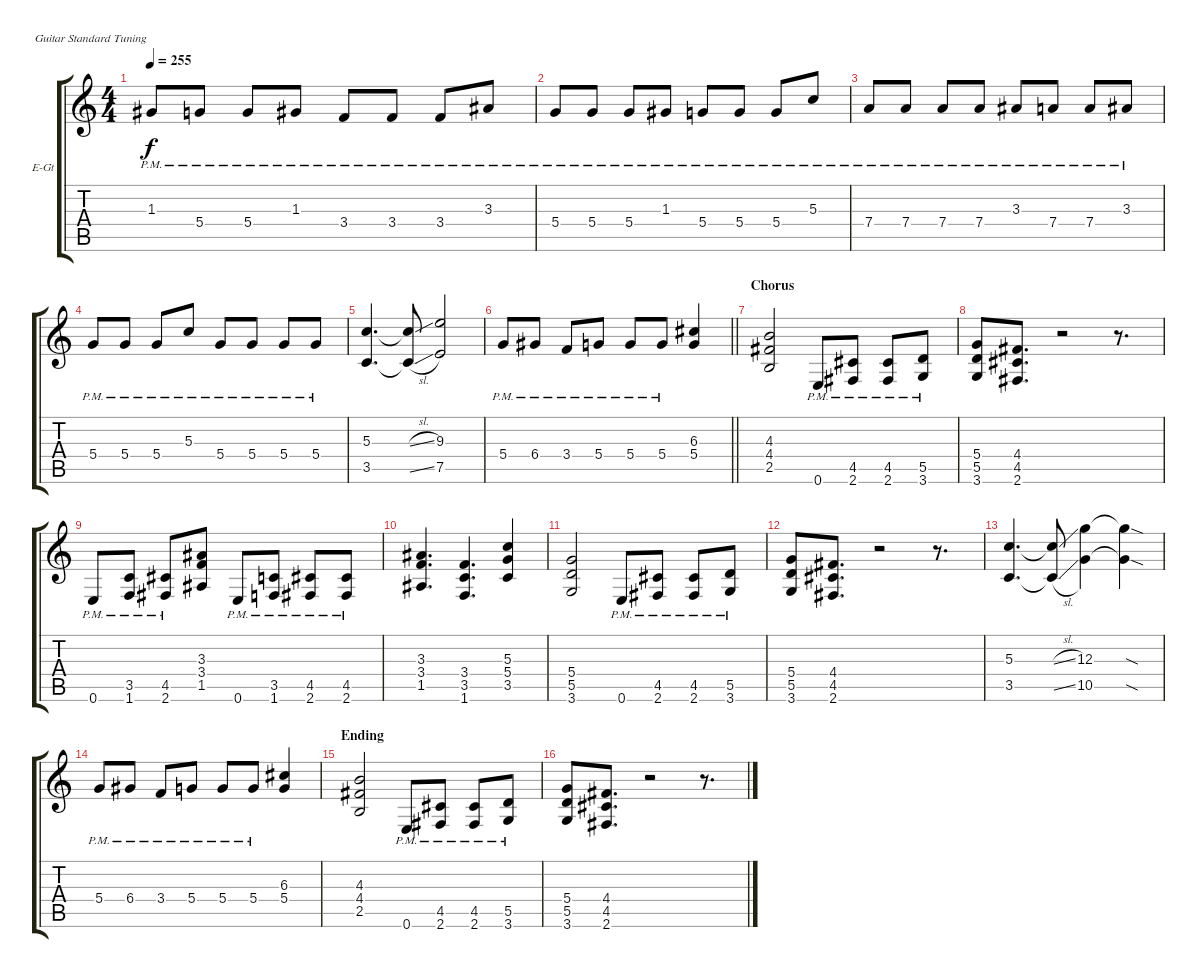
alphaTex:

\bracketExtendMode groupsimilarinstruments
\firstSystemTrackNameOrientation horizontal
\otherSystemsTrackNameOrientation horizontal
\track ("Gtr. 1 - Paul" "E-Gt") {instrument distortionguitar}
\staff {score tabs}
\tuning (E4 B3 G3 D3 A2 E2)
\ts (4 4)
\tempo 255
\clef g2
\ks c
1.3{pm}.8{dy f} 5.4{pm}.8 5.4{pm}.8 1.3{pm}.8 3.4{pm}.8 3.4{pm}.8 3.4{pm}.8 3.3{pm}.8 |
5.4{pm}.8 5.4{pm}.8 5.4{pm}.8 1.3{pm}.8 5.4{pm}.8 5.4{pm}.8 5.4{pm}.8 5.3{pm}.8 |
7.4{pm}.8 7.4{pm}.8 7.4{pm}.8 7.4{pm}.8 3.3{pm}.8 7.4{pm}.8 7.4{pm}.8 3.3{pm}.8 |
5.4{pm}.8 5.4{pm}.8 5.4{pm}.8 5.3{pm}.8 5.4{pm}.8 5.4{pm}.8 5.4{pm}.8 5.4{pm}.8 |
(5.3 3.5).4{d} (5.3{sl t} 3.5{sl t}).8 (9.3 7.5).2 |
\barLineRight lightlight
5.4{pm}.8 6.4{pm}.8 3.4{pm}.8 5.4{pm}.8 5.4{pm}.8 5.4{pm}.8 (6.3 5.4).4 |
\section ("" "Chorus")
(4.3 4.4 2.5).2 0.6{pm}.8 (4.5{pm} 2.6{pm}).8 (4.5{pm} 2.6{pm}).8 (5.5{pm} 3.6{pm}).8 |
(5.4 5.5 3.6).8 (4.4 4.5 2.6).8{d} r.2 r.8{d} |
0.6{pm}.8 (3.5{pm} 1.6{pm}).8 (4.5{pm} 2.6{pm}).8 (3.3 3.4 1.5).8 0.6{pm}.8 (3.5{pm} 1.6{pm}).8 (4.5{pm} 2.6{pm}).8 (4.5{pm} 2.6{pm}).8 |
(3.3 3.4 1.5).4{d} (3.4 3.5 1.6).4{d} (5.3 5.4 3.5).4 |
(5.4 5.5 3.6).2 0.6{pm}.8 (4.5{pm} 2.6{pm}).8 (4.5{pm} 2.6{pm}).8 (5.5{pm} 3.6{pm}).8 |
(5.4 5.5 3.6).8 (4.4 4.5 2.6).8{d} r.2 r.8{d} |
(5.3 3.5).4{d} (5.3{sl t} 3.5{sl t}).8 (12.3 10.5).4 (12.3{sod t} 10.5{sod t}).4 |
5.4{pm}.8 6.4{pm}.8 3.4{pm}.8 5.4{pm}.8 5.4{pm}.8 5.4{pm}.8 (6.3 5.4).4 |
\section ("" "Ending")
(4.3 4.4 2.5).2 0.6{pm}.8 (4.5{pm} 2.6{pm}).8 (4.5{pm} 2.6{pm}).8 (5.5{pm} 3.6{pm}).8 |
(5.4 5.5 3.6).8 (4.4 4.5 2.6).8{d} r.2 r.8{d}
